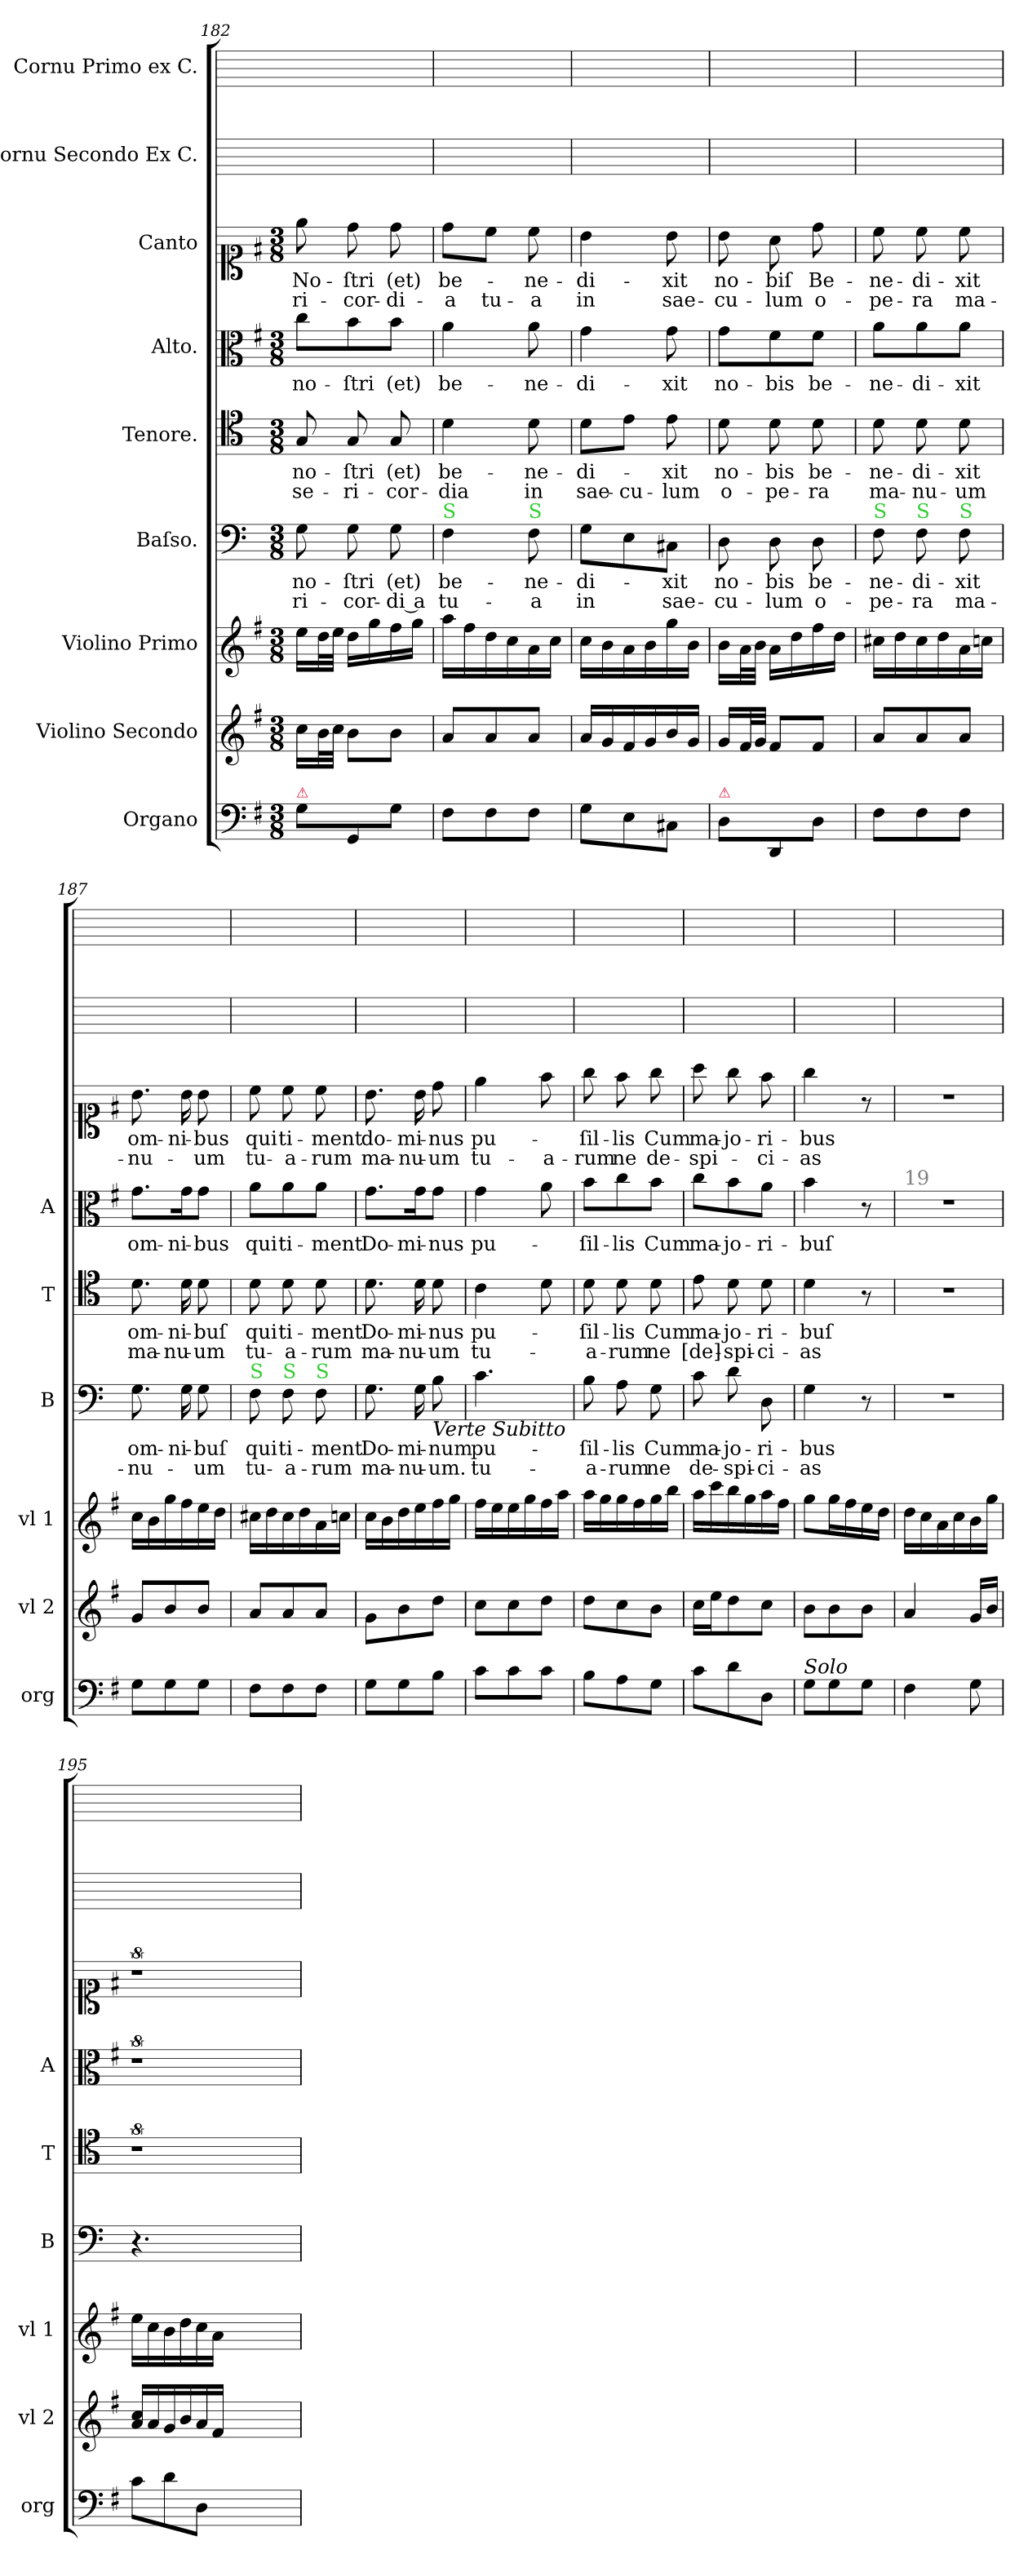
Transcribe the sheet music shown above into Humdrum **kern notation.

**kern	**kern	**kern	**kern	**text	**text	**kern	**text	**text	**kern	**text	**kern	**text	**text	**kern	**kern
*part9	*part8	*part7	*part6	*part6	*part6	*part5	*part5	*part5	*part4	*part4	*part3	*part3	*part3	*part2	*part1
*staff9	*staff8	*staff7	*staff6	*staff6	*staff6	*staff5	*staff5	*staff5	*staff4	*staff4	*staff3	*staff3	*staff3	*staff2	*staff1
*I"Organo	*I"Violino Secondo	*I"Violino Primo	*I"Baſso.	*	*	*I"Tenore.	*	*	*I"Alto.	*	*I"Canto	*	*	*I"Cornu Secondo Ex C.	*I"Cornu Primo ex C.
*I'org	*I'vl 2	*I'vl 1	*I'B	*	*	*I'T	*	*	*I'A	*	*	*	*	*	*
*clefF4	*clefG2	*clefG2	*clefF4	*	*	*clefC4	*	*	*clefC3	*	*clefC1	*	*	*	*
*k[f#]	*k[f#]	*k[f#]	*k[]	*	*	*k[]	*	*	*k[f#]	*	*k[f#]	*	*	*	*
*e:	*e:	*e:	*	*	*	*	*	*	*e:	*	*e:	*	*	*	*
*M3/8	*M3/8	*M3/8	*M3/8	*	*	*M3/8	*	*	*M3/8	*	*M3/8	*	*	*	*
=182	=182	=182	=182	=182	=182	=182	=182	=182	=182	=182	=182	=182	=182	=182	=182
!LO:TX:a:color=crimson:t=⚠	!	!	!	!	!	!	!	!	!	!	!	!	!	!	!
8G\L	16cc\LL	16ee\LL	8G\	no-	-ri-	8G/	no-	-se-	8cc\L	no-	8ee\	No-	-ri-	4.ryy	4.ryy
.	32b\L	32dd\L	.	.	.	.	.	.	.	.	.	.	.	.	.
.	32cc\JJJ	32ee\JJJ	.	.	.	.	.	.	.	.	.	.	.	.	.
8GG/	8b\L	16dd\LL	8G\	-ſtri	-cor-	8G/	-ſtri	-ri-	8b\	-ſtri	8dd\	-ſtri	-cor-	.	.
.	.	16gg\	.	.	.	.	.	.	.	.	.	.	.	.	.
8G\J	8b\J	16ff#\	8G\	(et)	-di a	8G/	(et)	-cor-	8b\J	(et)	8dd\	(et)	-di-	.	.
.	.	16gg\JJ	.	.	.	.	.	.	.	.	.	.	.	.	.
=183	=183	=183	=183	=183	=183	=183	=183	=183	=183	=183	=183	=183	=183	=183	=183
!	!	!	!LO:TX:a:color=limegreen:t=S	!	!	!	!	!	!	!	!	!	!	!	!
8F#\L	8a/L	16aa\LL	4F\	be-	tu-	4d\	be-	-dia	4a\	be-	8dd\L	be-	-a	4.ryy	4.ryy
.	.	16ff#\	.	.	.	.	.	.	.	.	.	.	.	.	.
8F#\	8a/	16dd\	.	.	.	.	.	.	.	.	8cc\J	.	tu-	.	.
.	.	16cc\	.	.	.	.	.	.	.	.	.	.	.	.	.
!	!	!	!LO:TX:a:color=limegreen:t=S	!	!	!	!	!	!	!	!	!	!	!	!
8F#\J	8a/J	16a\	8F\	-ne-	-a	8d\	-ne-	in	8a\	-ne-	8cc\	-ne-	-a	.	.
.	.	16cc\JJ	.	.	.	.	.	.	.	.	.	.	.	.	.
=184	=184	=184	=184	=184	=184	=184	=184	=184	=184	=184	=184	=184	=184	=184	=184
8G\L	16a/LL	16cc\LL	8G\L	-di-	in	8d\L	-di-	sae-	4g\	-di-	4b\	-di-	in	4.ryy	4.ryy
.	16g/	16b\	.	.	.	.	.	.	.	.	.	.	.	.	.
8E\	16f#/	16a\	8E\	.	.	8e\J	.	-cu-	.	.	.	.	.	.	.
.	16g/	16b\	.	.	.	.	.	.	.	.	.	.	.	.	.
8C#X\J	16b/	16gg\	8C#X\J	-xit	sae-	8e\	-xit	-lum	8g\	-xit	8b\	-xit	sae-	.	.
.	16g/JJ	16b\JJ	.	.	.	.	.	.	.	.	.	.	.	.	.
=185	=185	=185	=185	=185	=185	=185	=185	=185	=185	=185	=185	=185	=185	=185	=185
!LO:TX:a:color=crimson:t=⚠	!	!	!	!	!	!	!	!	!	!	!	!	!	!	!
8D\L	16g/LL	16b\LL	8D\	no-	-cu-	8d\	no-	o-	8g\L	no-	8b\	no-	-cu-	4.ryy	4.ryy
.	32f#/L	32a\L	.	.	.	.	.	.	.	.	.	.	.	.	.
.	32g/JJJ	32b\JJJ	.	.	.	.	.	.	.	.	.	.	.	.	.
8DD/	8f#/L	16a\LL	8D\	-bis	-lum	8d\	-bis	-pe-	8f#\	-bis	8a\	-biſ	-lum	.	.
.	.	16dd\	.	.	.	.	.	.	.	.	.	.	.	.	.
8D\J	8f#/J	16ff#\	8D\	be-	o-	8d\	be-	-ra	8f#\J	be-	8dd\	Be-	o-	.	.
.	.	16dd\JJ	.	.	.	.	.	.	.	.	.	.	.	.	.
=186	=186	=186	=186	=186	=186	=186	=186	=186	=186	=186	=186	=186	=186	=186	=186
!	!	!	!LO:TX:a:color=limegreen:t=S	!	!	!	!	!	!	!	!	!	!	!	!
8F#\L	8a/L	16cc#X\LL	8F\	-ne-	-pe-	8d\	-ne-	ma-	8a\L	-ne-	8cc\	-ne-	-pe-	4.ryy	4.ryy
.	.	16dd\	.	.	.	.	.	.	.	.	.	.	.	.	.
!	!	!	!LO:TX:a:color=limegreen:t=S	!	!	!	!	!	!	!	!	!	!	!	!
8F#\	8a/	16cc#\	8F\	-di-	-ra	8d\	-di-	-nu-	8a\	-di-	8cc\	-di-	-ra	.	.
.	.	16dd\	.	.	.	.	.	.	.	.	.	.	.	.	.
!	!	!	!LO:TX:a:color=limegreen:t=S	!	!	!	!	!	!	!	!	!	!	!	!
8F#\J	8a/J	16a\	8F\	-xit	ma-	8d\	-xit	-um	8a\J	-xit	8cc\	-xit	ma-	.	.
.	.	16ccn\JJ	.	.	.	.	.	.	.	.	.	.	.	.	.
=187	=187	=187	=187	=187	=187	=187	=187	=187	=187	=187	=187	=187	=187	=187	=187
8G\L	8g/L	16cc\LL	8.G\	om-	-nu-	8.d\	om-	ma-	8.g\L	om-	8.b\	om-	-nu-	4.ryy	4.ryy
.	.	16b\	.	.	.	.	.	.	.	.	.	.	.	.	.
8G\	8b/	16gg\	.	.	.	.	.	.	.	.	.	.	.	.	.
.	.	16ff#\	16G\	-ni-	.	16d\	-ni-	-nu-	16g\K	-ni-	16b\	-ni-	.	.	.
8G\J	8b/J	16ee\	8G\	-buſ	-um	8d\	-buſ	-um	8g\J	-bus	8b\	-bus	-um	.	.
.	.	16dd\JJ	.	.	.	.	.	.	.	.	.	.	.	.	.
=188	=188	=188	=188	=188	=188	=188	=188	=188	=188	=188	=188	=188	=188	=188	=188
!	!	!	!LO:TX:a:color=limegreen:t=S	!	!	!	!	!	!	!	!	!	!	!	!
8F#\L	8a/L	16cc#X\LL	8F\	qui	tu-	8d\	qui	tu-	8a\L	qui	8cc\	qui	tu-	4.ryy	4.ryy
.	.	16dd\	.	.	.	.	.	.	.	.	.	.	.	.	.
!	!	!	!LO:TX:a:color=limegreen:t=S	!	!	!	!	!	!	!	!	!	!	!	!
8F#\	8a/	16cc#\	8F\	ti-	-a-	8d\	ti-	-a-	8a\	ti-	8cc\	ti-	-a-	.	.
.	.	16dd\	.	.	.	.	.	.	.	.	.	.	.	.	.
!	!	!	!LO:TX:a:color=limegreen:t=S	!	!	!	!	!	!	!	!	!	!	!	!
8F#\J	8a/J	16a\	8F\	-ment	-rum	8d\	-ment	-rum	8a\J	-ment	8cc\	-ment	-rum	.	.
.	.	16ccn\JJ	.	.	.	.	.	.	.	.	.	.	.	.	.
=189	=189	=189	=189	=189	=189	=189	=189	=189	=189	=189	=189	=189	=189	=189	=189
8G\L	8g\L	16cc\LL	8.G\	Do-	ma-	8.d\	Do-	ma-	8.g\L	Do-	8.b\	do-	ma-	4.ryy	4.ryy
.	.	16b\	.	.	.	.	.	.	.	.	.	.	.	.	.
8G\	8b\	16dd\	.	.	.	.	.	.	.	.	.	.	.	.	.
.	.	16ee\	16G\	-mi-	-nu-	16d\	-mi-	-nu-	16g\K	-mi-	16b\	-mi-	-nu-	.	.
!	!	!	!LO:TX:b:i:t=Verte Subitto	!	!	!	!	!	!	!	!	!	!	!	!
8B\J	8dd\J	16ff#\	8B\	-num	-um.	8d\	-nus	-um	8g\J	-nus	8dd\	-nus	-um	.	.
.	.	16gg\JJ	.	.	.	.	.	.	.	.	.	.	.	.	.
=190	=190	=190	=190	=190	=190	=190	=190	=190	=190	=190	=190	=190	=190	=190	=190
8c\L	8cc\L	16ff#\LL	4.c\	pu-	tu-	4c\	pu-	tu-	4g\	pu-	4ee\	pu-	tu-	4.ryy	4.ryy
.	.	16ee\	.	.	.	.	.	.	.	.	.	.	.	.	.
8c\	8cc\	16ee\	.	.	.	.	.	.	.	.	.	.	.	.	.
.	.	16gg\	.	.	.	.	.	.	.	.	.	.	.	.	.
8c\J	8dd\J	16ff#\	.	.	.	8d\	.	.	8a\	.	8ff#\	.	-a-	.	.
.	.	16aa\JJ	.	.	.	.	.	.	.	.	.	.	.	.	.
=191	=191	=191	=191	=191	=191	=191	=191	=191	=191	=191	=191	=191	=191	=191	=191
8B\L	8dd\L	16aa\LL	8B\	-ſil-	-a-	8d\	-ſil-	-a-	8b\L	-ſil-	8gg\	-ſil-	-rum	4.ryy	4.ryy
.	.	16gg\	.	.	.	.	.	.	.	.	.	.	.	.	.
8A\	8cc\	16gg\	8A\	-lis	-rum	8d\	-lis	-rum	8cc\	-lis	8ff#\	-lis	ne	.	.
.	.	16ff#\	.	.	.	.	.	.	.	.	.	.	.	.	.
8G\J	8b\J	16gg\	8G\	Cum	ne	8d\	Cum	ne	8b\J	Cum	8gg\	Cum	de-	.	.
.	.	16bb\JJ	.	.	.	.	.	.	.	.	.	.	.	.	.
=192	=192	=192	=192	=192	=192	=192	=192	=192	=192	=192	=192	=192	=192	=192	=192
8c\L	16cc\LL	16aa\LL	8c\	ma-	de-	8e\	ma-	[de]-	8cc\L	ma-	8aa\	ma-	-spi-	4.ryy	4.ryy
.	16ee\J	16ccc\	.	.	.	.	.	.	.	.	.	.	.	.	.
8d\	8dd\	16bb\	8d\	-jo-	-spi-	8d\	-jo-	-spi-	8b\	-jo-	8gg\	-jo-	.	.	.
.	.	16gg\	.	.	.	.	.	.	.	.	.	.	.	.	.
8D\J	8cc\J	16aa\	8D\	-ri-	-ci-	8d\	-ri-	-ci-	8a\J	-ri-	8ff#\	-ri-	-ci-	.	.
.	.	16ff#\JJ	.	.	.	.	.	.	.	.	.	.	.	.	.
=193	=193	=193	=193	=193	=193	=193	=193	=193	=193	=193	=193	=193	=193	=193	=193
!LO:TX:a:i:t=Solo	!	!	!	!	!	!	!	!	!	!	!	!	!	!	!
8G\L	8b\L	8gg\L	4G\	-bus	-as	4d\	-buſ	-as	4b\	-buſ	4gg\	-bus	-as	4.ryy	4.ryy
8G\	8b\	16gg\L	.	.	.	.	.	.	.	.	.	.	.	.	.
.	.	16ff#\	.	.	.	.	.	.	.	.	.	.	.	.	.
8G\J	8b\J	16ee\	8r	.	.	8r	.	.	8r	.	8r	.	.	.	.
.	.	16dd\JJ	.	.	.	.	.	.	.	.	.	.	.	.	.
=194	=194	=194	=194	=194	=194	=194	=194	=194	=194	=194	=194	=194	=194	=194	=194
!	!	!	!	!	!	!	!	!	!LO:TX:a:color=grey:t=19	!	!	!	!	!	!
4F#\	4a/	16dd\LL	4.r	.	.	4.r	.	.	4.r	.	4.r	.	.	4.ryy	4.ryy
.	.	16cc\	.	.	.	.	.	.	.	.	.	.	.	.	.
.	.	16a\	.	.	.	.	.	.	.	.	.	.	.	.	.
.	.	16cc\	.	.	.	.	.	.	.	.	.	.	.	.	.
8G\	16g/LL	16b\	.	.	.	.	.	.	.	.	.	.	.	.	.
.	16b/JJ	16gg\JJ	.	.	.	.	.	.	.	.	.	.	.	.	.
=195	=195	=195	=195	=195	=195	=195	=195	=195	=195	=195	=195	=195	=195	=195	=195
8c\L	16a/ 16cc/LL	16ee\LL	4.r	.	.	8%9r	.	.	8%9r	.	8%9r	.	.	4.ryy	4.ryy
.	16a/	16cc\	.	.	.	.	.	.	.	.	.	.	.	.	.
8d\	16g/	16b\	.	.	.	.	.	.	.	.	.	.	.	.	.
.	16b/	16dd\	.	.	.	.	.	.	.	.	.	.	.	.	.
8D\J	16a/	16cc\	.	.	.	.	.	.	.	.	.	.	.	.	.
.	16f#/JJ	16a\JJ	.	.	.	.	.	.	.	.	.	.	.	.	.
2.ryy	2.ryy	2.ryy	2.ryy	.	.	.	.	.	.	.	.	.	.	2.ryy	2.ryy
=	=	=	=	=	=	=	=	=	=	=	=	=	=	=	=
*-	*-	*-	*-	*-	*-	*-	*-	*-	*-	*-	*-	*-	*-	*-	*-
